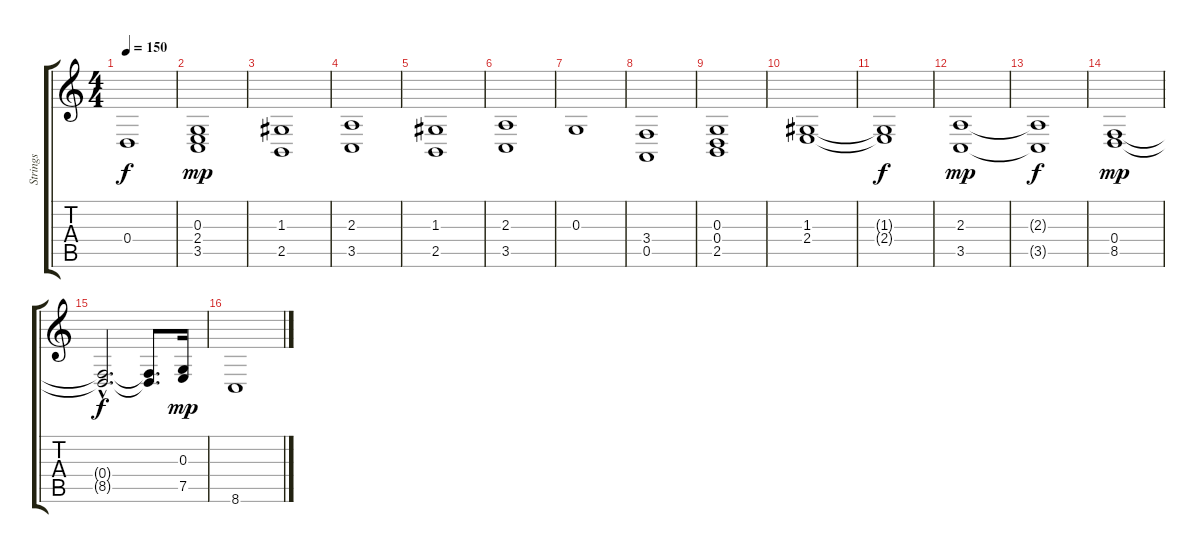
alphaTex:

\track ("Strings" "Strings") {instrument synthstrings2}
\staff {score tabs}
\tuning (E4 B3 G3 D3 A2 E2) {hide}
\ts (4 4)
\tempo 150
\clef g2
\ks c
0.4{t}.1{dy f} |
(0.3 2.4 3.5).1{dy mp} |
(1.3 2.5).1 |
(2.3 3.5).1 |
(1.3 2.5).1 |
(2.3 3.5).1{volume 16} |
0.3.1{volume 15} |
(3.4 0.5).1{volume 14} |
(0.3 0.4 2.5).1{volume 13} |
(1.3 2.4).1{volume 12} |
(1.3{t} 2.4{t}).1{dy f} |
(2.3 3.5).1{dy mp volume 11} |
(2.3{t} 3.5{t}).1{dy f} |
(0.4 8.5).1{dy mp volume 9} |
(0.4{hac t} 8.5{hac t}).2{d dy f} (0.4{t} 8.5{t}).8{d} (0.3 7.5).16{dy mp volume 7} |
8.6.1
